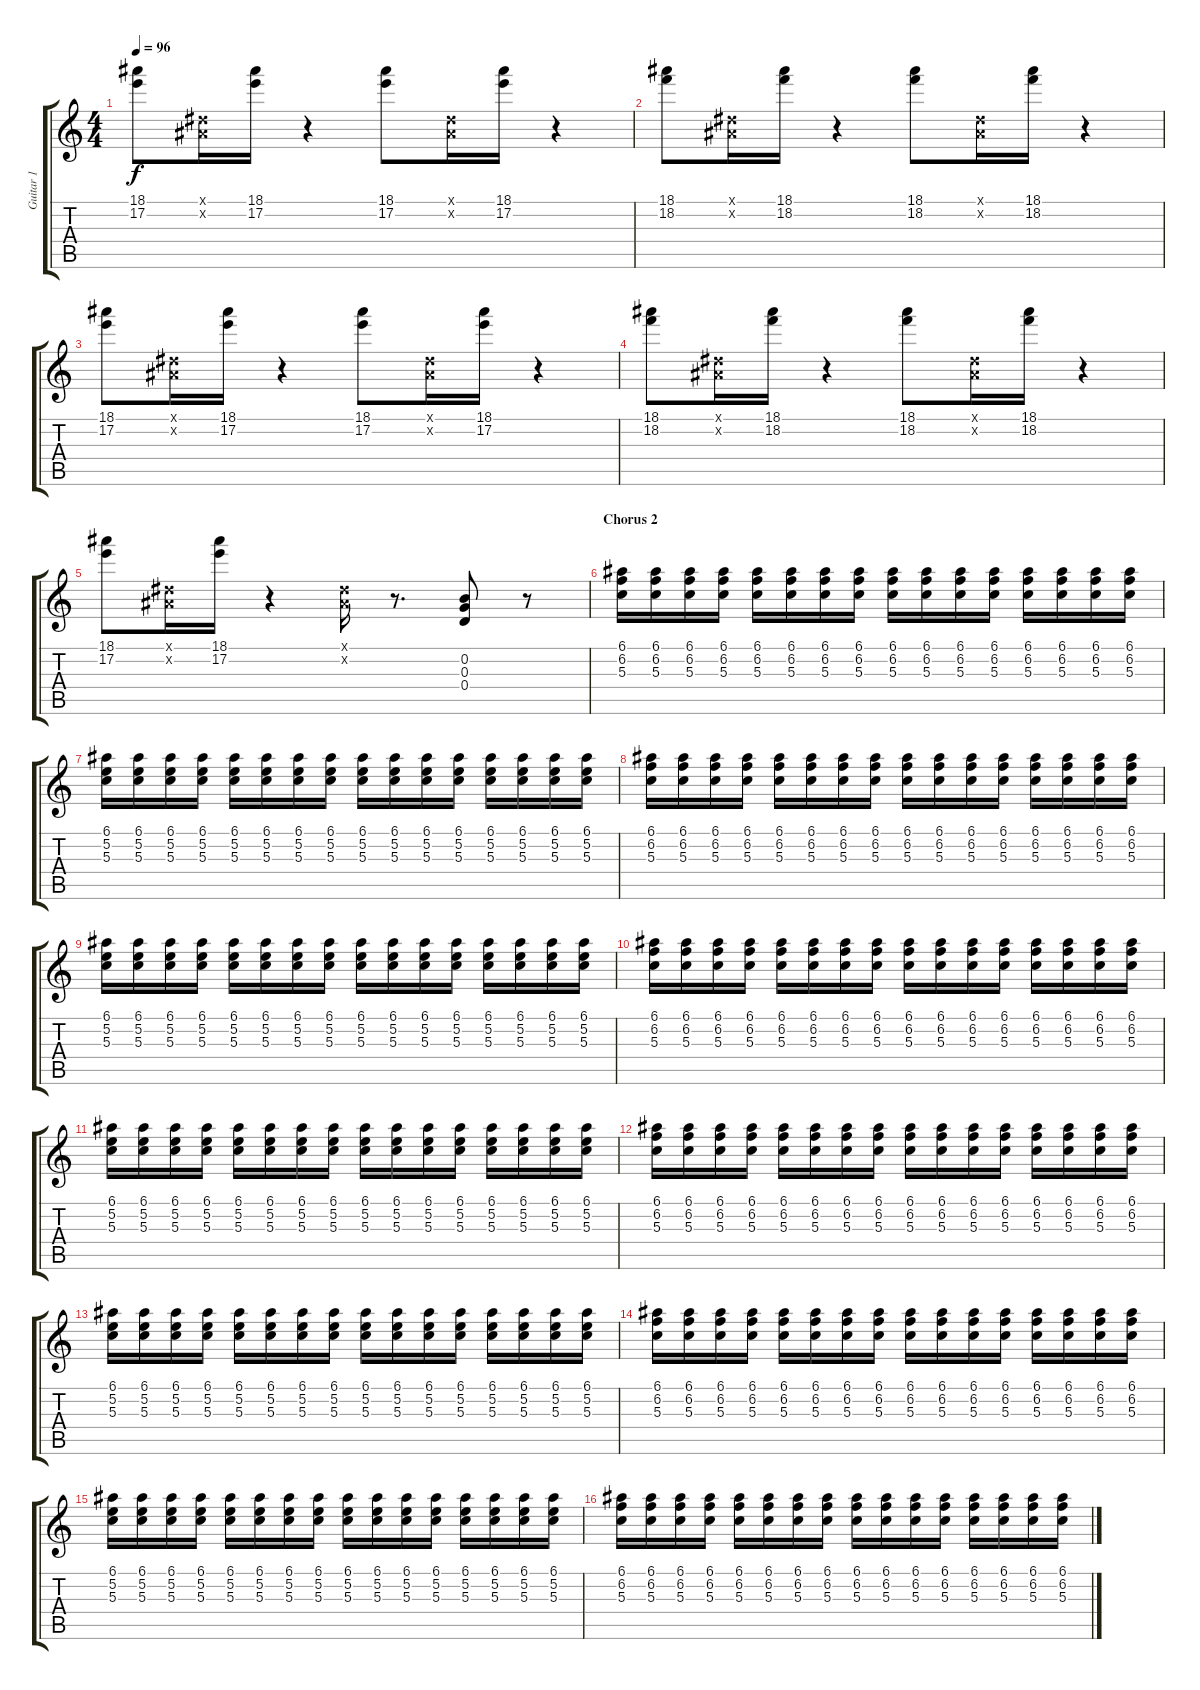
\track ("Guitar 1" "Guitar 1") {instrument electricguitarclean}
\staff {score tabs}
\tuning (E4 B3 G3 D3 A2 E2) {hide}
\ts (4 4)
\tempo 96
\clef g2
\ks c
(18.1 17.2).8{dy f} (-1.1{x} -1.2{x}).16 (18.1 17.2).16 r.4 (18.1 17.2).8 (-1.1{x} -1.2{x}).16 (18.1 17.2).16 r.4 |
(18.1 18.2).8 (-1.1{x} -1.2{x}).16 (18.1 18.2).16 r.4 (18.1 18.2).8 (-1.1{x} -1.2{x}).16 (18.1 18.2).16 r.4 |
(18.1 17.2).8 (-1.1{x} -1.2{x}).16 (18.1 17.2).16 r.4 (18.1 17.2).8 (-1.1{x} -1.2{x}).16 (18.1 17.2).16 r.4 |
(18.1 18.2).8 (-1.1{x} -1.2{x}).16 (18.1 18.2).16 r.4 (18.1 18.2).8 (-1.1{x} -1.2{x}).16 (18.1 18.2).16 r.4 |
(18.1 17.2).8 (-1.1{x} -1.2{x}).16 (18.1 17.2).16 r.4 (-1.1{x} -1.2{x}).16 r.8{d} (0.2 0.3 0.4).8 r.8 |
\section ("" "Chorus 2")
(6.1 6.2 5.3).16 (6.1 6.2 5.3).16 (6.1 6.2 5.3).16 (6.1 6.2 5.3).16 (6.1 6.2 5.3).16 (6.1 6.2 5.3).16 (6.1 6.2 5.3).16 (6.1 6.2 5.3).16 (6.1 6.2 5.3).16 (6.1 6.2 5.3).16 (6.1 6.2 5.3).16 (6.1 6.2 5.3).16 (6.1 6.2 5.3).16 (6.1 6.2 5.3).16 (6.1 6.2 5.3).16 (6.1 6.2 5.3).16 |
(6.1 5.2 5.3).16 (6.1 5.2 5.3).16 (6.1 5.2 5.3).16 (6.1 5.2 5.3).16 (6.1 5.2 5.3).16 (6.1 5.2 5.3).16 (6.1 5.2 5.3).16 (6.1 5.2 5.3).16 (6.1 5.2 5.3).16 (6.1 5.2 5.3).16 (6.1 5.2 5.3).16 (6.1 5.2 5.3).16 (6.1 5.2 5.3).16 (6.1 5.2 5.3).16 (6.1 5.2 5.3).16 (6.1 5.2 5.3).16 |
(6.1 6.2 5.3).16 (6.1 6.2 5.3).16 (6.1 6.2 5.3).16 (6.1 6.2 5.3).16 (6.1 6.2 5.3).16 (6.1 6.2 5.3).16 (6.1 6.2 5.3).16 (6.1 6.2 5.3).16 (6.1 6.2 5.3).16 (6.1 6.2 5.3).16 (6.1 6.2 5.3).16 (6.1 6.2 5.3).16 (6.1 6.2 5.3).16 (6.1 6.2 5.3).16 (6.1 6.2 5.3).16 (6.1 6.2 5.3).16 |
(6.1 5.2 5.3).16 (6.1 5.2 5.3).16 (6.1 5.2 5.3).16 (6.1 5.2 5.3).16 (6.1 5.2 5.3).16 (6.1 5.2 5.3).16 (6.1 5.2 5.3).16 (6.1 5.2 5.3).16 (6.1 5.2 5.3).16 (6.1 5.2 5.3).16 (6.1 5.2 5.3).16 (6.1 5.2 5.3).16 (6.1 5.2 5.3).16 (6.1 5.2 5.3).16 (6.1 5.2 5.3).16 (6.1 5.2 5.3).16 |
(6.1 6.2 5.3).16 (6.1 6.2 5.3).16 (6.1 6.2 5.3).16 (6.1 6.2 5.3).16 (6.1 6.2 5.3).16 (6.1 6.2 5.3).16 (6.1 6.2 5.3).16 (6.1 6.2 5.3).16 (6.1 6.2 5.3).16 (6.1 6.2 5.3).16 (6.1 6.2 5.3).16 (6.1 6.2 5.3).16 (6.1 6.2 5.3).16 (6.1 6.2 5.3).16 (6.1 6.2 5.3).16 (6.1 6.2 5.3).16 |
(6.1 5.2 5.3).16 (6.1 5.2 5.3).16 (6.1 5.2 5.3).16 (6.1 5.2 5.3).16 (6.1 5.2 5.3).16 (6.1 5.2 5.3).16 (6.1 5.2 5.3).16 (6.1 5.2 5.3).16 (6.1 5.2 5.3).16 (6.1 5.2 5.3).16 (6.1 5.2 5.3).16 (6.1 5.2 5.3).16 (6.1 5.2 5.3).16 (6.1 5.2 5.3).16 (6.1 5.2 5.3).16 (6.1 5.2 5.3).16 |
(6.1 6.2 5.3).16 (6.1 6.2 5.3).16 (6.1 6.2 5.3).16 (6.1 6.2 5.3).16 (6.1 6.2 5.3).16 (6.1 6.2 5.3).16 (6.1 6.2 5.3).16 (6.1 6.2 5.3).16 (6.1 6.2 5.3).16 (6.1 6.2 5.3).16 (6.1 6.2 5.3).16 (6.1 6.2 5.3).16 (6.1 6.2 5.3).16 (6.1 6.2 5.3).16 (6.1 6.2 5.3).16 (6.1 6.2 5.3).16 |
(6.1 5.2 5.3).16 (6.1 5.2 5.3).16 (6.1 5.2 5.3).16 (6.1 5.2 5.3).16 (6.1 5.2 5.3).16 (6.1 5.2 5.3).16 (6.1 5.2 5.3).16 (6.1 5.2 5.3).16 (6.1 5.2 5.3).16 (6.1 5.2 5.3).16 (6.1 5.2 5.3).16 (6.1 5.2 5.3).16 (6.1 5.2 5.3).16 (6.1 5.2 5.3).16 (6.1 5.2 5.3).16 (6.1 5.2 5.3).16 |
(6.1 6.2 5.3).16 (6.1 6.2 5.3).16 (6.1 6.2 5.3).16 (6.1 6.2 5.3).16 (6.1 6.2 5.3).16 (6.1 6.2 5.3).16 (6.1 6.2 5.3).16 (6.1 6.2 5.3).16 (6.1 6.2 5.3).16 (6.1 6.2 5.3).16 (6.1 6.2 5.3).16 (6.1 6.2 5.3).16 (6.1 6.2 5.3).16 (6.1 6.2 5.3).16 (6.1 6.2 5.3).16 (6.1 6.2 5.3).16 |
(6.1 5.2 5.3).16 (6.1 5.2 5.3).16 (6.1 5.2 5.3).16 (6.1 5.2 5.3).16 (6.1 5.2 5.3).16 (6.1 5.2 5.3).16 (6.1 5.2 5.3).16 (6.1 5.2 5.3).16 (6.1 5.2 5.3).16 (6.1 5.2 5.3).16 (6.1 5.2 5.3).16 (6.1 5.2 5.3).16 (6.1 5.2 5.3).16 (6.1 5.2 5.3).16 (6.1 5.2 5.3).16 (6.1 5.2 5.3).16 |
(6.1 6.2 5.3).16 (6.1 6.2 5.3).16 (6.1 6.2 5.3).16 (6.1 6.2 5.3).16 (6.1 6.2 5.3).16 (6.1 6.2 5.3).16 (6.1 6.2 5.3).16 (6.1 6.2 5.3).16 (6.1 6.2 5.3).16 (6.1 6.2 5.3).16 (6.1 6.2 5.3).16 (6.1 6.2 5.3).16 (6.1 6.2 5.3).16 (6.1 6.2 5.3).16 (6.1 6.2 5.3).16 (6.1 6.2 5.3).16
